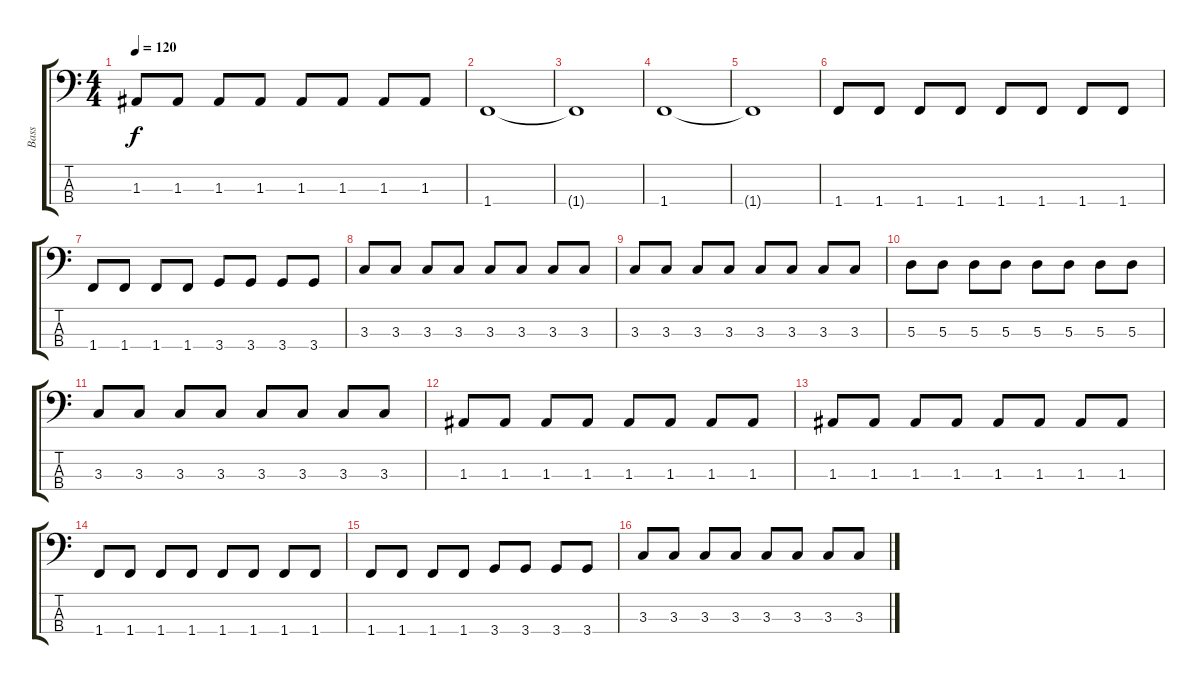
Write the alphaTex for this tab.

\track ("Bass" "Bass") {instrument electricbassfinger}
\staff {score tabs}
\tuning (G2 D2 A1 E1) {hide}
\ts (4 4)
\tempo 120
\clef f4
\ks c
1.3.8{dy f} 1.3.8 1.3.8 1.3.8 1.3.8 1.3.8 1.3.8 1.3.8 |
1.4.1 |
1.4{t}.1 |
1.4.1 |
1.4{t}.1 |
1.4.8 1.4.8 1.4.8 1.4.8 1.4.8 1.4.8 1.4.8 1.4.8 |
1.4.8 1.4.8 1.4.8 1.4.8 3.4.8 3.4.8 3.4.8 3.4.8 |
3.3.8 3.3.8 3.3.8 3.3.8 3.3.8 3.3.8 3.3.8 3.3.8 |
3.3.8 3.3.8 3.3.8 3.3.8 3.3.8 3.3.8 3.3.8 3.3.8 |
5.3.8 5.3.8 5.3.8 5.3.8 5.3.8 5.3.8 5.3.8 5.3.8 |
3.3.8 3.3.8 3.3.8 3.3.8 3.3.8 3.3.8 3.3.8 3.3.8 |
1.3.8 1.3.8 1.3.8 1.3.8 1.3.8 1.3.8 1.3.8 1.3.8 |
1.3.8 1.3.8 1.3.8 1.3.8 1.3.8 1.3.8 1.3.8 1.3.8 |
1.4.8 1.4.8 1.4.8 1.4.8 1.4.8 1.4.8 1.4.8 1.4.8 |
1.4.8 1.4.8 1.4.8 1.4.8 3.4.8 3.4.8 3.4.8 3.4.8 |
3.3.8 3.3.8 3.3.8 3.3.8 3.3.8 3.3.8 3.3.8 3.3.8
